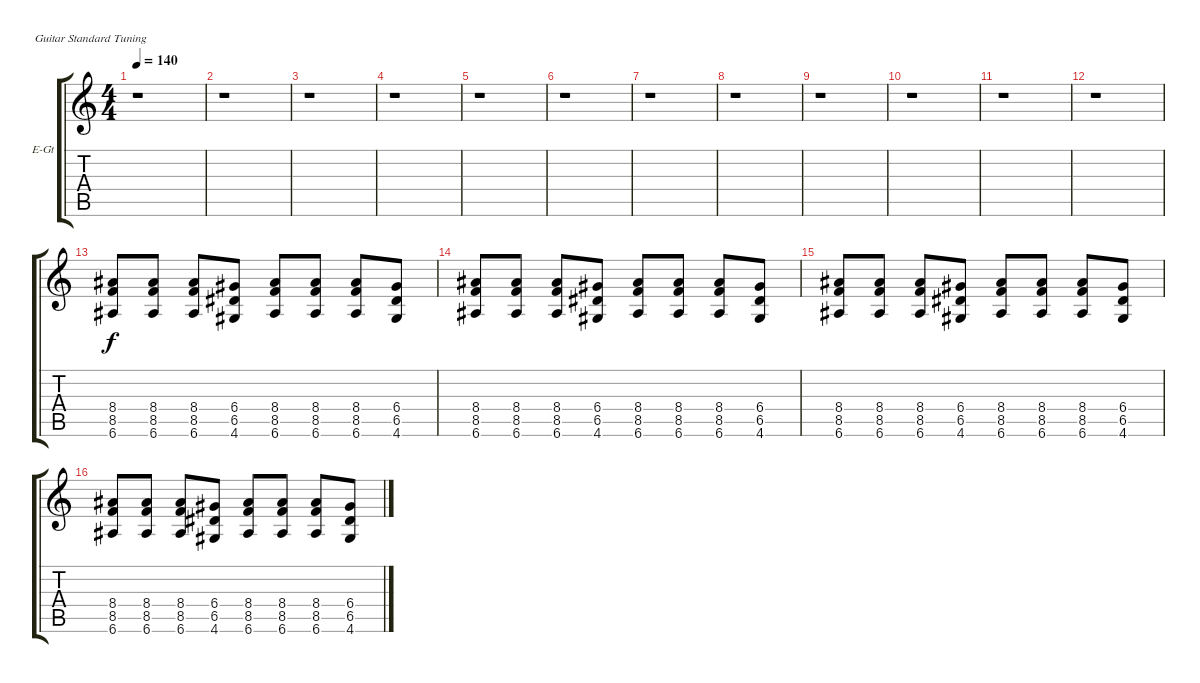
\bracketExtendMode groupsimilarinstruments
\firstSystemTrackNameOrientation horizontal
\otherSystemsTrackNameOrientation horizontal
\track ("guitar " "E-Gt") {instrument overdrivenguitar}
\staff {score tabs}
\tuning (E4 B3 G3 D3 A2 E2)
\ts (4 4)
\tempo 140
\clef g2
\ks c
r.1{dy f} |
r.1 |
r.1 |
r.1 |
r.1 |
r.1 |
r.1 |
r.1 |
r.1 |
r.1 |
r.1 |
r.1 |
(8.4 8.5 6.6).8 (8.4 8.5 6.6).8 (8.4 8.5 6.6).8 (6.4 6.5 4.6).8 (8.4 8.5 6.6).8 (8.4 8.5 6.6).8 (8.4 8.5 6.6).8 (6.4 6.5 4.6).8 |
(8.4 8.5 6.6).8 (8.4 8.5 6.6).8 (8.4 8.5 6.6).8 (6.4 6.5 4.6).8 (8.4 8.5 6.6).8 (8.4 8.5 6.6).8 (8.4 8.5 6.6).8 (6.4 6.5 4.6).8 |
(8.4 8.5 6.6).8 (8.4 8.5 6.6).8 (8.4 8.5 6.6).8 (6.4 6.5 4.6).8 (8.4 8.5 6.6).8 (8.4 8.5 6.6).8 (8.4 8.5 6.6).8 (6.4 6.5 4.6).8 |
(8.4 8.5 6.6).8 (8.4 8.5 6.6).8 (8.4 8.5 6.6).8 (6.4 6.5 4.6).8 (8.4 8.5 6.6).8 (8.4 8.5 6.6).8 (8.4 8.5 6.6).8 (6.4 6.5 4.6).8
